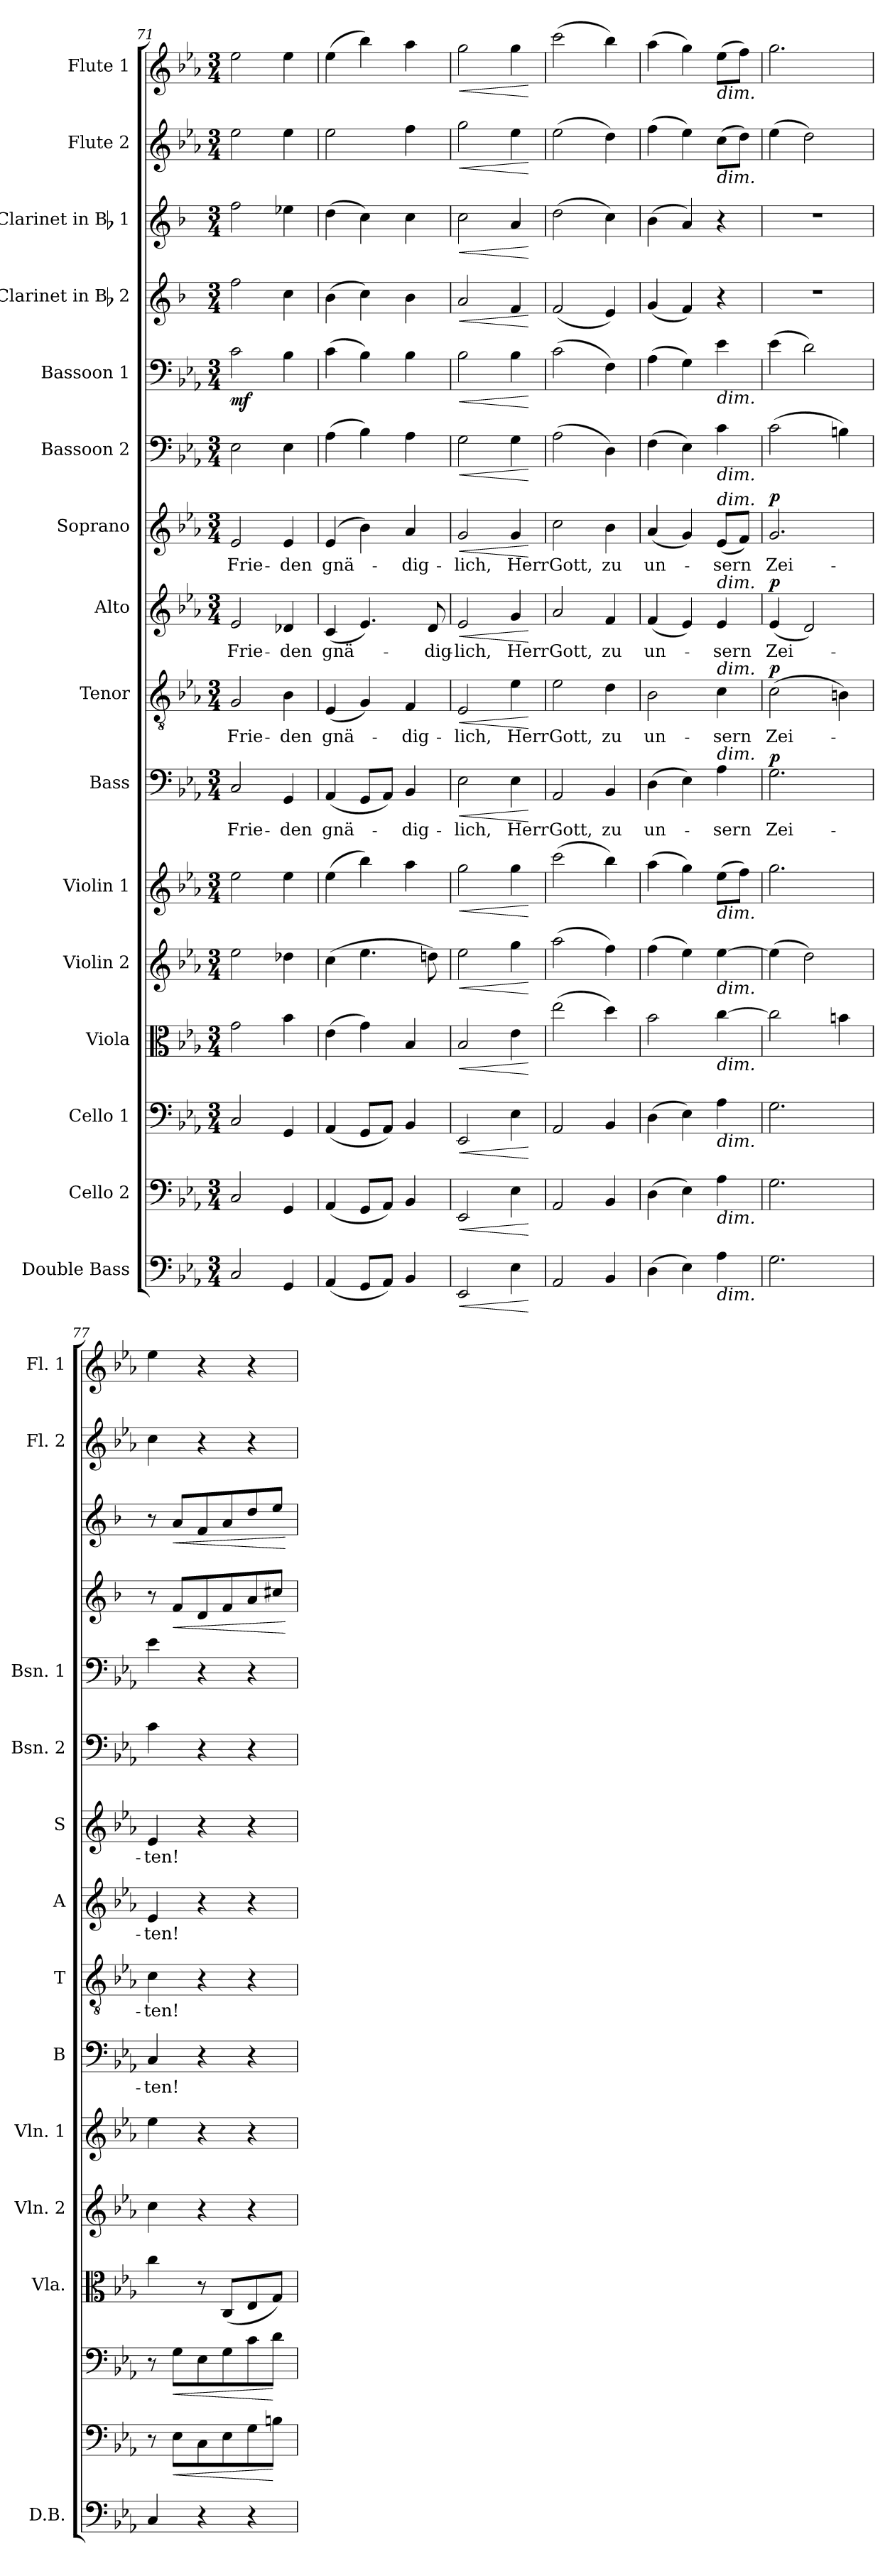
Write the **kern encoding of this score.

**kern	**dynam	**kern	**dynam	**kern	**dynam	**kern	**dynam	**kern	**dynam	**kern	**dynam	**kern	**text	**dynam	**kern	**text	**dynam	**kern	**text	**dynam	**kern	**text	**dynam	**kern	**dynam	**kern	**dynam	**kern	**dynam	**kern	**dynam	**kern	**dynam	**kern	**dynam
*part16	*part16	*part15	*part15	*part14	*part14	*part13	*part13	*part12	*part12	*part11	*part11	*part10	*part10	*part10	*part9	*part9	*part9	*part8	*part8	*part8	*part7	*part7	*part7	*part6	*part6	*part5	*part5	*part4	*part4	*part3	*part3	*part2	*part2	*part1	*part1
*staff16	*staff16	*staff15	*staff15	*staff14	*staff14	*staff13	*staff13	*staff12	*staff12	*staff11	*staff11	*staff10	*staff10	*staff10	*staff9	*staff9	*staff9	*staff8	*staff8	*staff8	*staff7	*staff7	*staff7	*staff6	*staff6	*staff5	*staff5	*staff4	*staff4	*staff3	*staff3	*staff2	*staff2	*staff1	*staff1
*I"Double Bass	*	*I"Cello 2	*	*I"Cello 1	*	*I"Viola	*	*I"Violin 2	*	*I"Violin 1	*	*I"Bass	*	*	*I"Tenor	*	*	*I"Alto	*	*	*I"Soprano	*	*	*I"Bassoon 2	*	*I"Bassoon 1	*	*I"Clarinet in Bb 2	*	*I"Clarinet in Bb 1	*	*I"Flute 2	*	*I"Flute 1	*
*I'D.B.	*	*	*	*	*	*I'Vla.	*	*I'Vln. 2	*	*I'Vln. 1	*	*I'B	*	*	*I'T	*	*	*I'A	*	*	*I'S	*	*	*I'Bsn. 2	*	*I'Bsn. 1	*	*	*	*	*	*I'Fl. 2	*	*I'Fl. 1	*
*clefF4	*	*clefF4	*	*clefF4	*	*clefC3	*	*clefG2	*	*clefG2	*	*clefF4	*	*	*clefGv2	*	*	*clefG2	*	*	*clefG2	*	*	*clefF4	*	*clefF4	*	*clefG2	*	*clefG2	*	*clefG2	*	*clefG2	*
*ITrd7c12	*	*	*	*	*	*	*	*	*	*	*	*	*	*	*	*	*	*	*	*	*	*	*	*	*	*	*	*ITrd1c2	*	*ITrd1c2	*	*	*	*	*
*k[b-e-a-]	*	*k[b-e-a-]	*	*k[b-e-a-]	*	*k[b-e-a-]	*	*k[b-e-a-]	*	*k[b-e-a-]	*	*k[b-e-a-]	*	*	*k[b-e-a-]	*	*	*k[b-e-a-]	*	*	*k[b-e-a-]	*	*	*k[b-e-a-]	*	*k[b-e-a-]	*	*k[b-e-a-]	*	*k[b-e-a-]	*	*k[b-e-a-]	*	*k[b-e-a-]	*
*E-:	*	*E-:	*	*E-:	*	*E-:	*	*E-:	*	*E-:	*	*E-:	*	*	*E-:	*	*	*E-:	*	*	*E-:	*	*	*E-:	*	*E-:	*	*E-:	*	*E-:	*	*E-:	*	*E-:	*
*M3/4	*	*M3/4	*	*M3/4	*	*M3/4	*	*M3/4	*	*M3/4	*	*M3/4	*	*	*M3/4	*	*	*M3/4	*	*	*M3/4	*	*	*M3/4	*	*M3/4	*	*M3/4	*	*M3/4	*	*M3/4	*	*M3/4	*
=71	=71	=71	=71	=71	=71	=71	=71	=71	=71	=71	=71	=71	=71	=71	=71	=71	=71	=71	=71	=71	=71	=71	=71	=71	=71	=71	=71	=71	=71	=71	=71	=71	=71	=71	=71
!	!	!	!	!	!	!	!	!	!	!	!	!	!	!	!	!	!	!	!	!	!	!	!	!	!	!	!LO:DY:b	!	!	!	!	!	!	!	!
2CC/	.	2C/	.	2C/	.	2g\	.	2ee-\	.	2ee-\	.	2C/	Frie-	.	2G/	Frie-	.	2e-/	Frie-	.	2e-/	Frie-	.	2E-\	.	2c\	mf	2ee-\	.	2ee-\	.	2ee-\	.	2ee-\	.
4GGG/	.	4GG/	.	4GG/	.	4b-\	.	4dd-X\	.	4ee-\	.	4GG/	-den	.	4B-\	-den	.	4d-X/	-den	.	4e-/	-den	.	4E-\	.	4B-\	.	4b-\	.	4dd-X\	.	4ee-\	.	4ee-\	.
!!LO:PB:g=z
=72	=72	=72	=72	=72	=72	=72	=72	=72	=72	=72	=72	=72	=72	=72	=72	=72	=72	=72	=72	=72	=72	=72	=72	=72	=72	=72	=72	=72	=72	=72	=72	=72	=72	=72	=72
(4AAA-/	.	(4AA-/	.	(4AA-/	.	(4e-\	.	(4cc\	.	(4ee-\	.	(4AA-/	gnä-	.	(4E-/	gnä-	.	(4c/	gnä-	.	(4e-/	gnä-	.	(4A-\	.	(4c\	.	(4a-\	.	(4cc\	.	2ee-\	.	(4ee-\	.
8GGG/L	.	8GG/L	.	8GG/L	.	4g\)	.	4.ee-\	.	4bb-\)	.	8GG/L	.	.	4G/)	.	.	4.e-/)	.	.	4b-\)	.	.	4B-\)	.	4B-\)	.	4b-\)	.	4b-\)	.	.	.	4bb-\)	.
8AAA-/J)	.	8AA-/J)	.	8AA-/J)	.	.	.	.	.	.	.	8AA-/J)	.	.	.	.	.	.	.	.	.	.	.	.	.	.	.	.	.	.	.	.	.	.	.
4BBB-/	.	4BB-/	.	4BB-/	.	4B-/	.	.	.	4aa-\	.	4BB-/	-dig-	.	4F/	-dig-	.	.	.	.	4a-/	-dig-	.	4A-\	.	4B-\	.	4a-\	.	4b-\	.	4ff\	.	4aa-\	.
.	.	.	.	.	.	.	.	8ddn\)	.	.	.	.	.	.	.	.	.	8d/	-dig-	.	.	.	.	.	.	.	.	.	.	.	.	.	.	.	.
=73	=73	=73	=73	=73	=73	=73	=73	=73	=73	=73	=73	=73	=73	=73	=73	=73	=73	=73	=73	=73	=73	=73	=73	=73	=73	=73	=73	=73	=73	=73	=73	=73	=73	=73	=73
!	!LO:HP:b	!	!LO:HP:b	!	!LO:HP:b	!	!LO:HP:b	!	!LO:HP:b	!	!LO:HP:b	!	!	!LO:HP:b	!	!	!LO:HP:b	!	!	!LO:HP:b	!	!	!LO:HP:b	!	!LO:HP:b	!	!LO:HP:b	!	!LO:HP:b	!	!LO:HP:b	!	!LO:HP:b	!	!LO:HP:b
2EEE-/	<	2EE-/	<	2EE-/	<	2B-/	<	2ee-\	<	2gg\	<	2E-\	-lich,	<	2E-/	-lich,	<	2e-/	-lich,	<	2g/	-lich,	<	2G\	<	2B-\	<	2g/	<	2b-\	<	2gg\	<	2gg\	<
4EE-\	.	4E-\	.	4E-\	.	4e-\	.	4gg\	.	4gg\	.	4E-\	Herr	.	4e-\	Herr	.	4g/	Herr	.	4g/	Herr	.	4G\	.	4B-\	.	4e-/	.	4g/	.	4ee-\	.	4gg\	.
.	[	.	[	.	[	.	[	.	[	.	[	.	.	[	.	.	[	.	.	[	.	.	[	.	[	.	[	.	[	.	[	.	[	.	[
=74	=74	=74	=74	=74	=74	=74	=74	=74	=74	=74	=74	=74	=74	=74	=74	=74	=74	=74	=74	=74	=74	=74	=74	=74	=74	=74	=74	=74	=74	=74	=74	=74	=74	=74	=74
2AAA-/	.	2AA-/	.	2AA-/	.	(2ee-\	.	(2aa-\	.	(2ccc\	.	2AA-/	Gott,	.	2e-\	Gott,	.	2a-/	Gott,	.	2cc\	Gott,	.	(2A-\	.	(2c\	.	(2e-/	.	(2cc\	.	(2ee-\	.	(2ccc\	.
4BBB-/	.	4BB-/	.	4BB-/	.	4dd\)	.	4ff\)	.	4bb-\)	.	4BB-/	zu	.	4d\	zu	.	4f/	zu	.	4b-\	zu	.	4D\)	.	4F\)	.	4d/)	.	4b-\)	.	4dd\)	.	4bb-\)	.
=75	=75	=75	=75	=75	=75	=75	=75	=75	=75	=75	=75	=75	=75	=75	=75	=75	=75	=75	=75	=75	=75	=75	=75	=75	=75	=75	=75	=75	=75	=75	=75	=75	=75	=75	=75
(4DD\	.	(4D\	.	(4D\	.	2b-\	.	(4ff\	.	(4aa-\	.	(4D\	un-	.	2B-\	un-	.	(4f/	un-	.	(4a-/	un-	.	(4F\	.	(4A-\	.	(4f/	.	(4a-\	.	(4ff\	.	(4aa-\	.
4EE-\)	.	4E-\)	.	4E-\)	.	.	.	4ee-\)	.	4gg\)	.	4E-\)	.	.	.	.	.	4e-/)	.	.	4g/)	.	.	4E-\)	.	4G\)	.	4e-/)	.	4g/)	.	4ee-\)	.	4gg\)	.
!	!	!	!	!	!	!	!	!	!	!	!	!	!	!	!	!	!	!	!	!	!	!	!	!	!	!	!	!	!	!	!	!	!	!LO:TX:b:i:t=dim.	!
!	!	!	!	!	!	!	!	!	!	!	!	!	!	!	!	!	!	!	!	!	!	!	!	!	!	!	!	!	!	!	!	!LO:TX:b:i:t=dim.	!	!	!
!	!	!	!	!	!	!	!	!	!	!	!	!	!	!	!	!	!	!	!	!	!	!	!	!	!	!LO:TX:b:i:t=dim.	!	!	!	!	!	!	!	!	!
!	!	!	!	!	!	!	!	!	!	!	!	!	!	!	!	!	!	!	!	!	!	!	!	!LO:TX:b:i:t=dim.	!	!	!	!	!	!	!	!	!	!	!
!	!	!	!	!	!	!	!	!	!	!	!	!	!	!	!	!	!	!	!	!	!LO:TX:a:i:t=dim.	!	!	!	!	!	!	!	!	!	!	!	!	!	!
!	!	!	!	!	!	!	!	!	!	!	!	!	!	!	!	!	!	!LO:TX:a:i:t=dim.	!	!	!	!	!	!	!	!	!	!	!	!	!	!	!	!	!
!	!	!	!	!	!	!	!	!	!	!	!	!	!	!	!LO:TX:a:i:t=dim.	!	!	!	!	!	!	!	!	!	!	!	!	!	!	!	!	!	!	!	!
!	!	!	!	!	!	!	!	!	!	!	!	!LO:TX:a:i:t=dim.	!	!	!	!	!	!	!	!	!	!	!	!	!	!	!	!	!	!	!	!	!	!	!
!	!	!	!	!	!	!	!	!	!	!LO:TX:b:i:t=dim.	!	!	!	!	!	!	!	!	!	!	!	!	!	!	!	!	!	!	!	!	!	!	!	!	!
!	!	!	!	!	!	!	!	!LO:TX:b:i:t=dim.	!	!	!	!	!	!	!	!	!	!	!	!	!	!	!	!	!	!	!	!	!	!	!	!	!	!	!
!	!	!	!	!	!	!LO:TX:b:i:t=dim.	!	!	!	!	!	!	!	!	!	!	!	!	!	!	!	!	!	!	!	!	!	!	!	!	!	!	!	!	!
!	!	!	!	!LO:TX:b:i:t=dim.	!	!	!	!	!	!	!	!	!	!	!	!	!	!	!	!	!	!	!	!	!	!	!	!	!	!	!	!	!	!	!
!	!	!LO:TX:b:i:t=dim.	!	!	!	!	!	!	!	!	!	!	!	!	!	!	!	!	!	!	!	!	!	!	!	!	!	!	!	!	!	!	!	!	!
!LO:TX:b:i:t=dim.	!	!	!	!	!	!	!	!	!	!	!	!	!	!	!	!	!	!	!	!	!	!	!	!	!	!	!	!	!	!	!	!	!	!	!
4AA-\	.	4A-\	.	4A-\	.	[4cc\	.	[4ee-\	.	(8ee-\L	.	4A-\	-sern	.	4c\	-sern	.	4e-/	-sern	.	(8e-/L	-sern	.	4c\	.	4e-\	.	4r	.	4r	.	(8cc\L	.	(8ee-\L	.
.	.	.	.	.	.	.	.	.	.	8ff\J)	.	.	.	.	.	.	.	.	.	.	8f/J)	.	.	.	.	.	.	.	.	.	.	8dd\J)	.	8ff\J)	.
=76	=76	=76	=76	=76	=76	=76	=76	=76	=76	=76	=76	=76	=76	=76	=76	=76	=76	=76	=76	=76	=76	=76	=76	=76	=76	=76	=76	=76	=76	=76	=76	=76	=76	=76	=76
!	!	!	!	!	!	!	!	!	!	!	!	!	!	!LO:DY:a	!	!	!LO:DY:a	!	!	!LO:DY:a	!	!	!LO:DY:a	!	!	!	!	!	!	!	!	!	!	!	!
2.GG\	.	2.G\	.	2.G\	.	2cc\]	.	(4ee-\]	.	2.gg\	.	2.G\	Zei-	p	(2c\	Zei-	p	(4e-/	Zei-	p	2.g/	Zei-	p	(2c\	.	(4e-\	.	2.r	.	2.r	.	(4ee-\	.	2.gg\	.
.	.	.	.	.	.	.	.	2dd\)	.	.	.	.	.	.	.	.	.	2d/)	.	.	.	.	.	.	.	2d\)	.	.	.	.	.	2dd\)	.	.	.
.	.	.	.	.	.	4bn\	.	.	.	.	.	.	.	.	4Bn\)	.	.	.	.	.	.	.	.	4Bn\)	.	.	.	.	.	.	.	.	.	.	.
=77	=77	=77	=77	=77	=77	=77	=77	=77	=77	=77	=77	=77	=77	=77	=77	=77	=77	=77	=77	=77	=77	=77	=77	=77	=77	=77	=77	=77	=77	=77	=77	=77	=77	=77	=77
4CC/	.	8r	.	8r	.	4cc\	.	4cc\	.	4ee-\	.	4C/	-ten!	.	4c\	-ten!	.	4e-/	-ten!	.	4e-/	-ten!	.	4c\	.	4e-\	.	8r	.	8r	.	4cc\	.	4ee-\	.
!	!	!	!LO:HP:b	!	!LO:HP:b	!	!	!	!	!	!	!	!	!	!	!	!	!	!	!	!	!	!	!	!	!	!	!	!LO:HP:b	!	!LO:HP:b	!	!	!	!
.	.	8E-\L	<	8G\L	<	.	.	.	.	.	.	.	.	.	.	.	.	.	.	.	.	.	.	.	.	.	.	8e-/L	<	8g/L	<	.	.	.	.
4r	.	8C\	.	8E-\	.	8r	.	4r	.	4r	.	4r	.	.	4r	.	.	4r	.	.	4r	.	.	4r	.	4r	.	8c/	.	8e-/	.	4r	.	4r	.
.	.	8E-\	.	8G\	.	(8C/L	.	.	.	.	.	.	.	.	.	.	.	.	.	.	.	.	.	.	.	.	.	8e-/	.	8g/	.	.	.	.	.
4r	.	8G\	.	8c\	.	8E-/	.	4r	.	4r	.	4r	.	.	4r	.	.	4r	.	.	4r	.	.	4r	.	4r	.	8g/	.	8cc/	.	4r	.	4r	.
.	.	8Bn\J	[	8d\J	[	8G/J)	.	.	.	.	.	.	.	.	.	.	.	.	.	.	.	.	.	.	.	.	.	8bn/J	.	8dd/J	.	.	.	.	.
.	.	.	.	.	.	.	.	.	.	.	.	.	.	.	.	.	.	.	.	.	.	.	.	.	.	.	.	.	[	.	[	.	.	.	.
=	=	=	=	=	=	=	=	=	=	=	=	=	=	=	=	=	=	=	=	=	=	=	=	=	=	=	=	=	=	=	=	=	=	=	=
*-	*-	*-	*-	*-	*-	*-	*-	*-	*-	*-	*-	*-	*-	*-	*-	*-	*-	*-	*-	*-	*-	*-	*-	*-	*-	*-	*-	*-	*-	*-	*-	*-	*-	*-	*-
